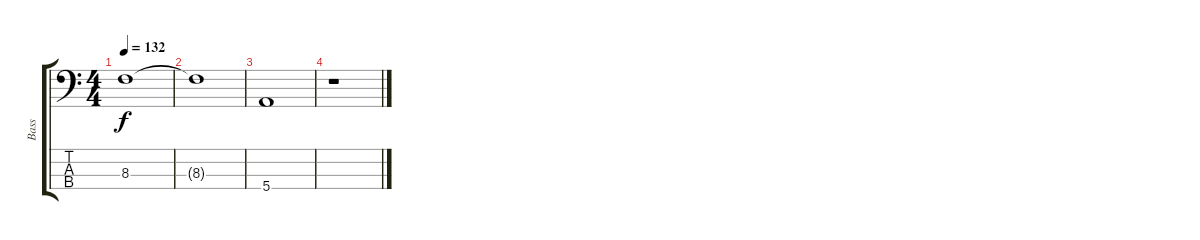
\track ("Bass" "Bass") {instrument electricbassfinger}
\staff {score tabs}
\tuning (G2 D2 A1 E1) {hide}
\ts (4 4)
\tempo 132
\clef f4
\ks c
8.3.1{dy f} |
8.3{t}.1 |
5.4.1 |
r.1
